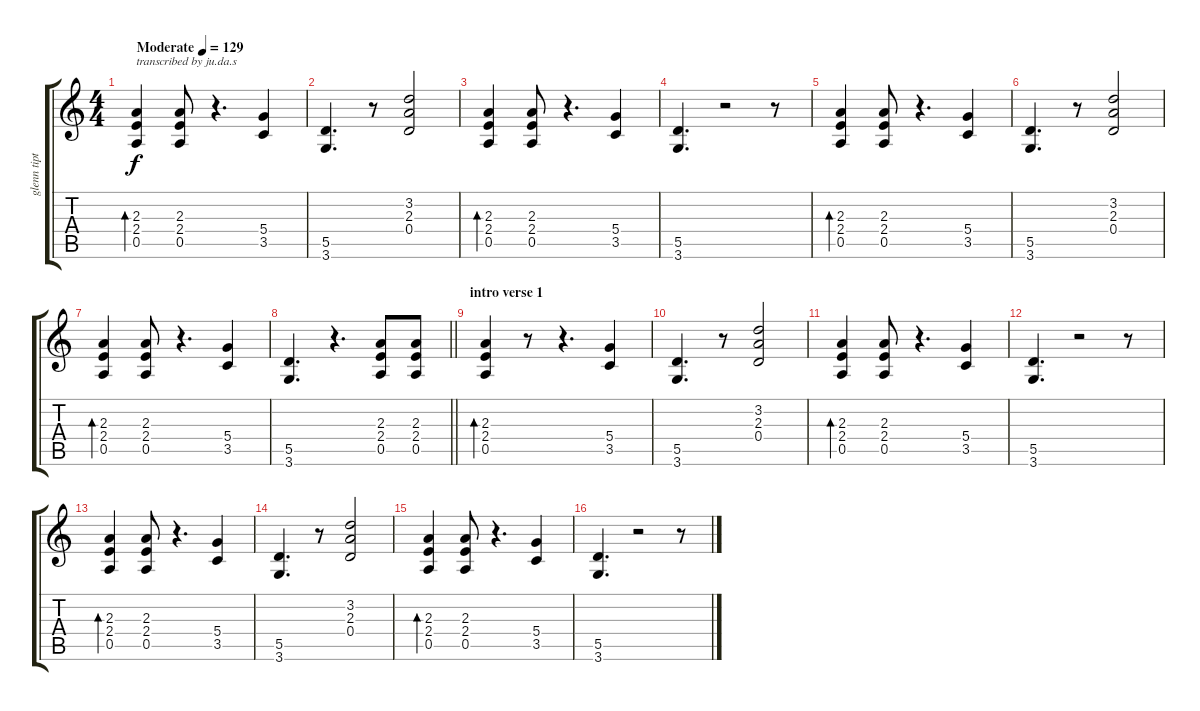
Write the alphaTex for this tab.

\track ("glenn tipton" "glenn tipt") {instrument distortionguitar}
\staff {score tabs}
\tuning (E4 B3 G3 D3 A2 E2) {hide}
\ts (4 4)
\tempo (129 "Moderate")
\clef g2
\ks c
(2.3 2.4 0.5).4{bd 120 txt "transcribed by ju.da.s" dy f instrument distortionguitar} (2.3 2.4 0.5).8 r.4{d} (5.4 3.5).4 |
(5.5 3.6).4{d} r.8 (3.2 2.3 0.4).2 |
(2.3 2.4 0.5).4{bd 120} (2.3 2.4 0.5).8 r.4{d} (5.4 3.5).4 |
(5.5 3.6).4{d} r.2 r.8 |
(2.3 2.4 0.5).4{bd 120} (2.3 2.4 0.5).8 r.4{d} (5.4 3.5).4 |
(5.5 3.6).4{d} r.8 (3.2 2.3 0.4).2 |
(2.3 2.4 0.5).4{bd 120} (2.3 2.4 0.5).8 r.4{d} (5.4 3.5).4 |
\barLineRight lightlight
(5.5 3.6).4{d} r.4{d} (2.3 2.4 0.5).8 (2.3 2.4 0.5).8 |
\section ("" "intro verse 1")
(2.3 2.4 0.5).4{bd 120} r.8 r.4{d} (5.4 3.5).4 |
(5.5 3.6).4{d} r.8 (3.2 2.3 0.4).2 |
(2.3 2.4 0.5).4{bd 120} (2.3 2.4 0.5).8 r.4{d} (5.4 3.5).4 |
(5.5 3.6).4{d} r.2 r.8 |
(2.3 2.4 0.5).4{bd 120} (2.3 2.4 0.5).8 r.4{d} (5.4 3.5).4 |
(5.5 3.6).4{d} r.8 (3.2 2.3 0.4).2 |
(2.3 2.4 0.5).4{bd 120} (2.3 2.4 0.5).8 r.4{d} (5.4 3.5).4 |
(5.5 3.6).4{d} r.2 r.8
